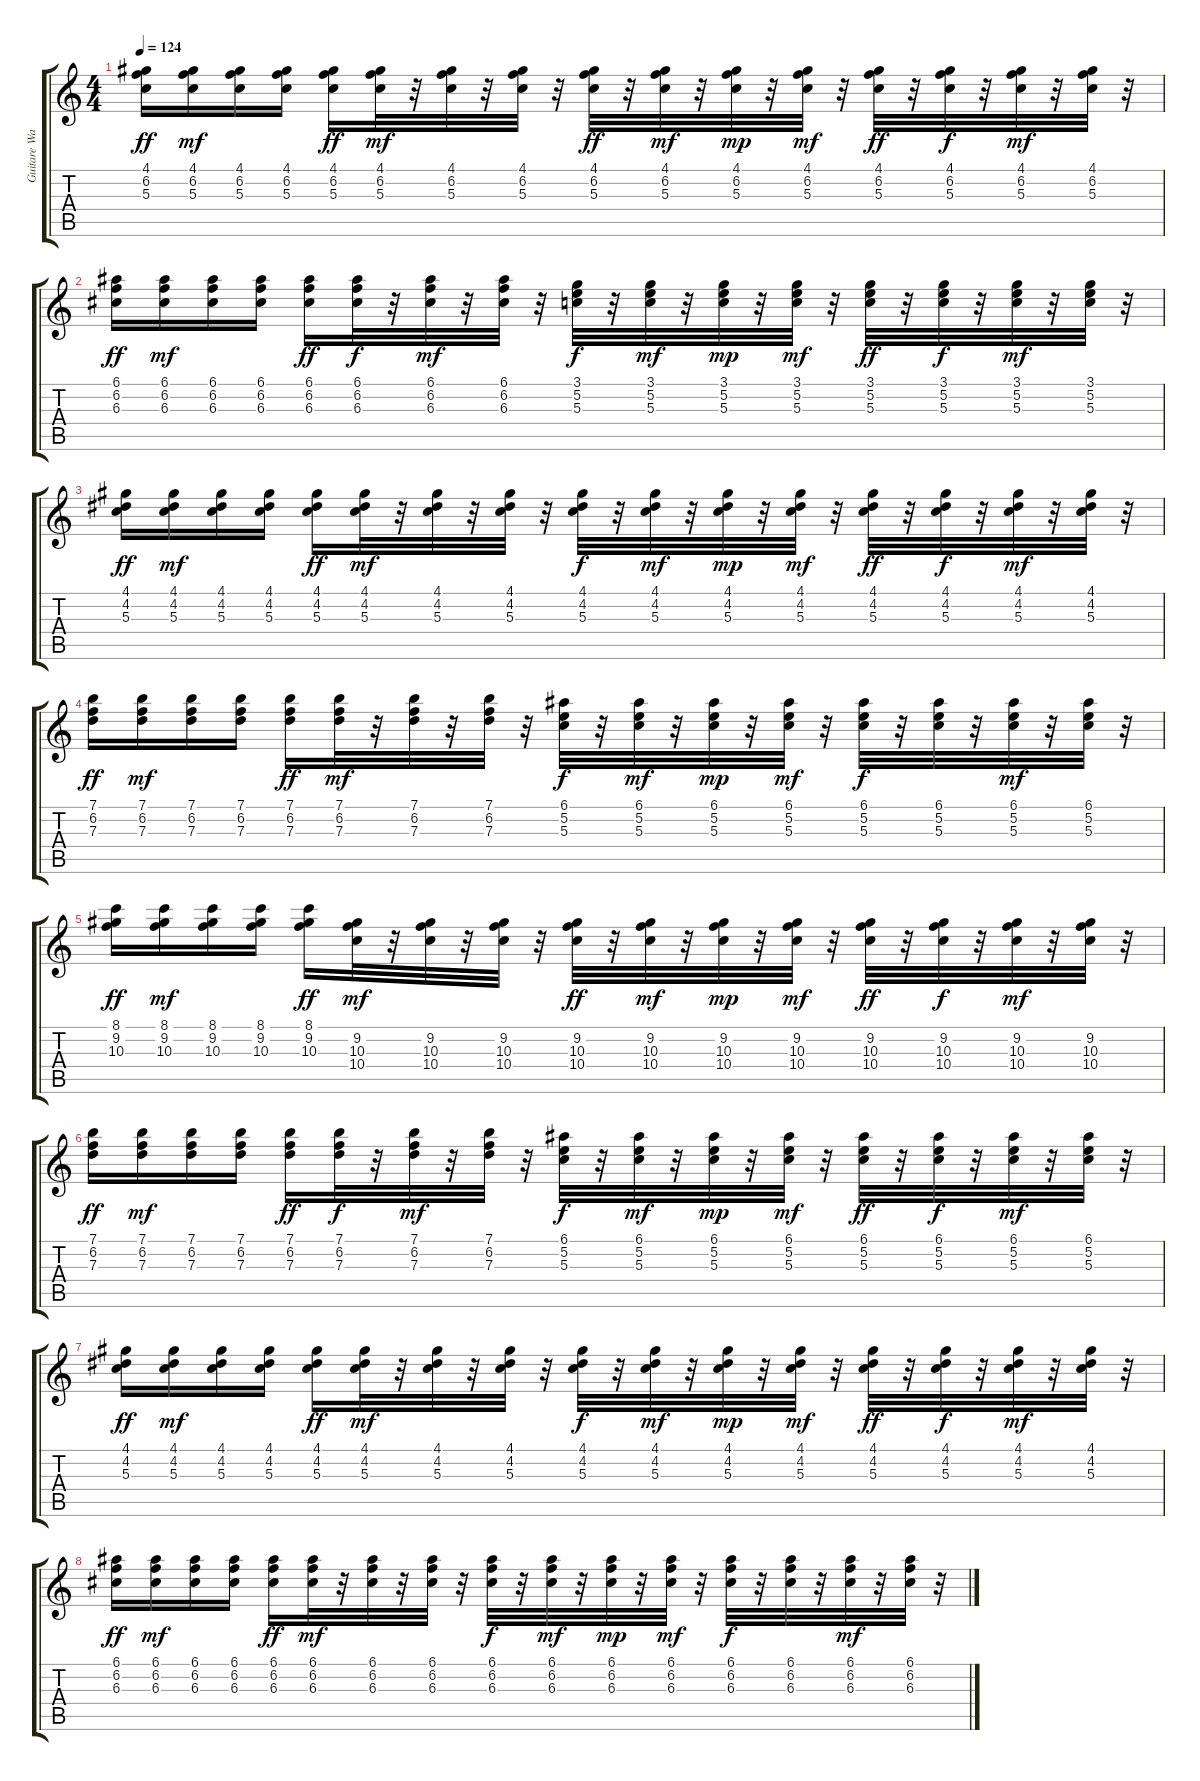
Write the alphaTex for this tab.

\track ("Guitare Wah" "Guitare Wa") {instrument electricguitarclean}
\staff {score tabs}
\tuning (E4 B3 G3 D3 A2 E2) {hide}
\ts (4 4)
\tempo 124
\clef g2
\ks c
(4.1 6.2 5.3).16{dy ff} (4.1 6.2 5.3).16{dy mf} (4.1 6.2 5.3).16 (4.1 6.2 5.3).16 (4.1 6.2 5.3).16{dy ff} (4.1 6.2 5.3).32{dy mf} r.32 (4.1 6.2 5.3).32 r.32 (4.1 6.2 5.3).32 r.32 (4.1 6.2 5.3).32{dy ff} r.32 (4.1 6.2 5.3).32{dy mf} r.32 (4.1 6.2 5.3).32{dy mp} r.32 (4.1 6.2 5.3).32{dy mf} r.32 (4.1 6.2 5.3).32{dy ff} r.32 (4.1 6.2 5.3).32{dy f} r.32 (4.1 6.2 5.3).32{dy mf} r.32 (4.1 6.2 5.3).32 r.32 |
(6.1 6.2 6.3).16{dy ff} (6.1 6.2 6.3).16{dy mf} (6.1 6.2 6.3).16 (6.1 6.2 6.3).16 (6.1 6.2 6.3).16{dy ff} (6.1 6.2 6.3).32{dy f} r.32 (6.1 6.2 6.3).32{dy mf} r.32 (6.1 6.2 6.3).32 r.32 (3.1 5.2 5.3).32{dy f} r.32 (3.1 5.2 5.3).32{dy mf} r.32 (3.1 5.2 5.3).32{dy mp} r.32 (3.1 5.2 5.3).32{dy mf} r.32 (3.1 5.2 5.3).32{dy ff} r.32 (3.1 5.2 5.3).32{dy f} r.32 (3.1 5.2 5.3).32{dy mf} r.32 (3.1 5.2 5.3).32 r.32 |
(4.1 4.2 5.3).16{dy ff} (4.1 4.2 5.3).16{dy mf} (4.1 4.2 5.3).16 (4.1 4.2 5.3).16 (4.1 4.2 5.3).16{dy ff} (4.1 4.2 5.3).32{dy mf} r.32 (4.1 4.2 5.3).32 r.32 (4.1 4.2 5.3).32 r.32 (4.1 4.2 5.3).32{dy f} r.32 (4.1 4.2 5.3).32{dy mf} r.32 (4.1 4.2 5.3).32{dy mp} r.32 (4.1 4.2 5.3).32{dy mf} r.32 (4.1 4.2 5.3).32{dy ff} r.32 (4.1 4.2 5.3).32{dy f} r.32 (4.1 4.2 5.3).32{dy mf} r.32 (4.1 4.2 5.3).32 r.32 |
(7.1 6.2 7.3).16{dy ff} (7.1 6.2 7.3).16{dy mf} (7.1 6.2 7.3).16 (7.1 6.2 7.3).16 (7.1 6.2 7.3).16{dy ff} (7.1 6.2 7.3).32{dy mf} r.32 (7.1 6.2 7.3).32 r.32 (7.1 6.2 7.3).32 r.32 (6.1 5.2 5.3).32{dy f} r.32 (6.1 5.2 5.3).32{dy mf} r.32 (6.1 5.2 5.3).32{dy mp} r.32 (6.1 5.2 5.3).32{dy mf} r.32 (6.1 5.2 5.3).32{dy f} r.32 (6.1 5.2 5.3).32 r.32 (6.1 5.2 5.3).32{dy mf} r.32 (6.1 5.2 5.3).32 r.32 |
(8.1 9.2 10.3).16{dy ff} (8.1 9.2 10.3).16{dy mf} (8.1 9.2 10.3).16 (8.1 9.2 10.3).16 (8.1 9.2 10.3).16{dy ff} (9.2 10.3 10.4).32{dy mf} r.32 (9.2 10.3 10.4).32 r.32 (9.2 10.3 10.4).32 r.32 (9.2 10.3 10.4).32{dy ff} r.32 (9.2 10.3 10.4).32{dy mf} r.32 (9.2 10.3 10.4).32{dy mp} r.32 (9.2 10.3 10.4).32{dy mf} r.32 (9.2 10.3 10.4).32{dy ff} r.32 (9.2 10.3 10.4).32{dy f} r.32 (9.2 10.3 10.4).32{dy mf} r.32 (9.2 10.3 10.4).32 r.32 |
(7.1 6.2 7.3).16{dy ff} (7.1 6.2 7.3).16{dy mf} (7.1 6.2 7.3).16 (7.1 6.2 7.3).16 (7.1 6.2 7.3).16{dy ff} (7.1 6.2 7.3).32{dy f} r.32 (7.1 6.2 7.3).32{dy mf} r.32 (7.1 6.2 7.3).32 r.32 (6.1 5.2 5.3).32{dy f} r.32 (6.1 5.2 5.3).32{dy mf} r.32 (6.1 5.2 5.3).32{dy mp} r.32 (6.1 5.2 5.3).32{dy mf} r.32 (6.1 5.2 5.3).32{dy ff} r.32 (6.1 5.2 5.3).32{dy f} r.32 (6.1 5.2 5.3).32{dy mf} r.32 (6.1 5.2 5.3).32 r.32 |
(4.1 4.2 5.3).16{dy ff} (4.1 4.2 5.3).16{dy mf} (4.1 4.2 5.3).16 (4.1 4.2 5.3).16 (4.1 4.2 5.3).16{dy ff} (4.1 4.2 5.3).32{dy mf} r.32 (4.1 4.2 5.3).32 r.32 (4.1 4.2 5.3).32 r.32 (4.1 4.2 5.3).32{dy f} r.32 (4.1 4.2 5.3).32{dy mf} r.32 (4.1 4.2 5.3).32{dy mp} r.32 (4.1 4.2 5.3).32{dy mf} r.32 (4.1 4.2 5.3).32{dy ff} r.32 (4.1 4.2 5.3).32{dy f} r.32 (4.1 4.2 5.3).32{dy mf} r.32 (4.1 4.2 5.3).32 r.32 |
(6.1 6.2 6.3).16{dy ff} (6.1 6.2 6.3).16{dy mf} (6.1 6.2 6.3).16 (6.1 6.2 6.3).16 (6.1 6.2 6.3).16{dy ff} (6.1 6.2 6.3).32{dy mf} r.32 (6.1 6.2 6.3).32 r.32 (6.1 6.2 6.3).32 r.32 (6.1 6.2 6.3).32{dy f} r.32 (6.1 6.2 6.3).32{dy mf} r.32 (6.1 6.2 6.3).32{dy mp} r.32 (6.1 6.2 6.3).32{dy mf} r.32 (6.1 6.2 6.3).32{dy f} r.32 (6.1 6.2 6.3).32 r.32 (6.1 6.2 6.3).32{dy mf} r.32 (6.1 6.2 6.3).32 r.32
